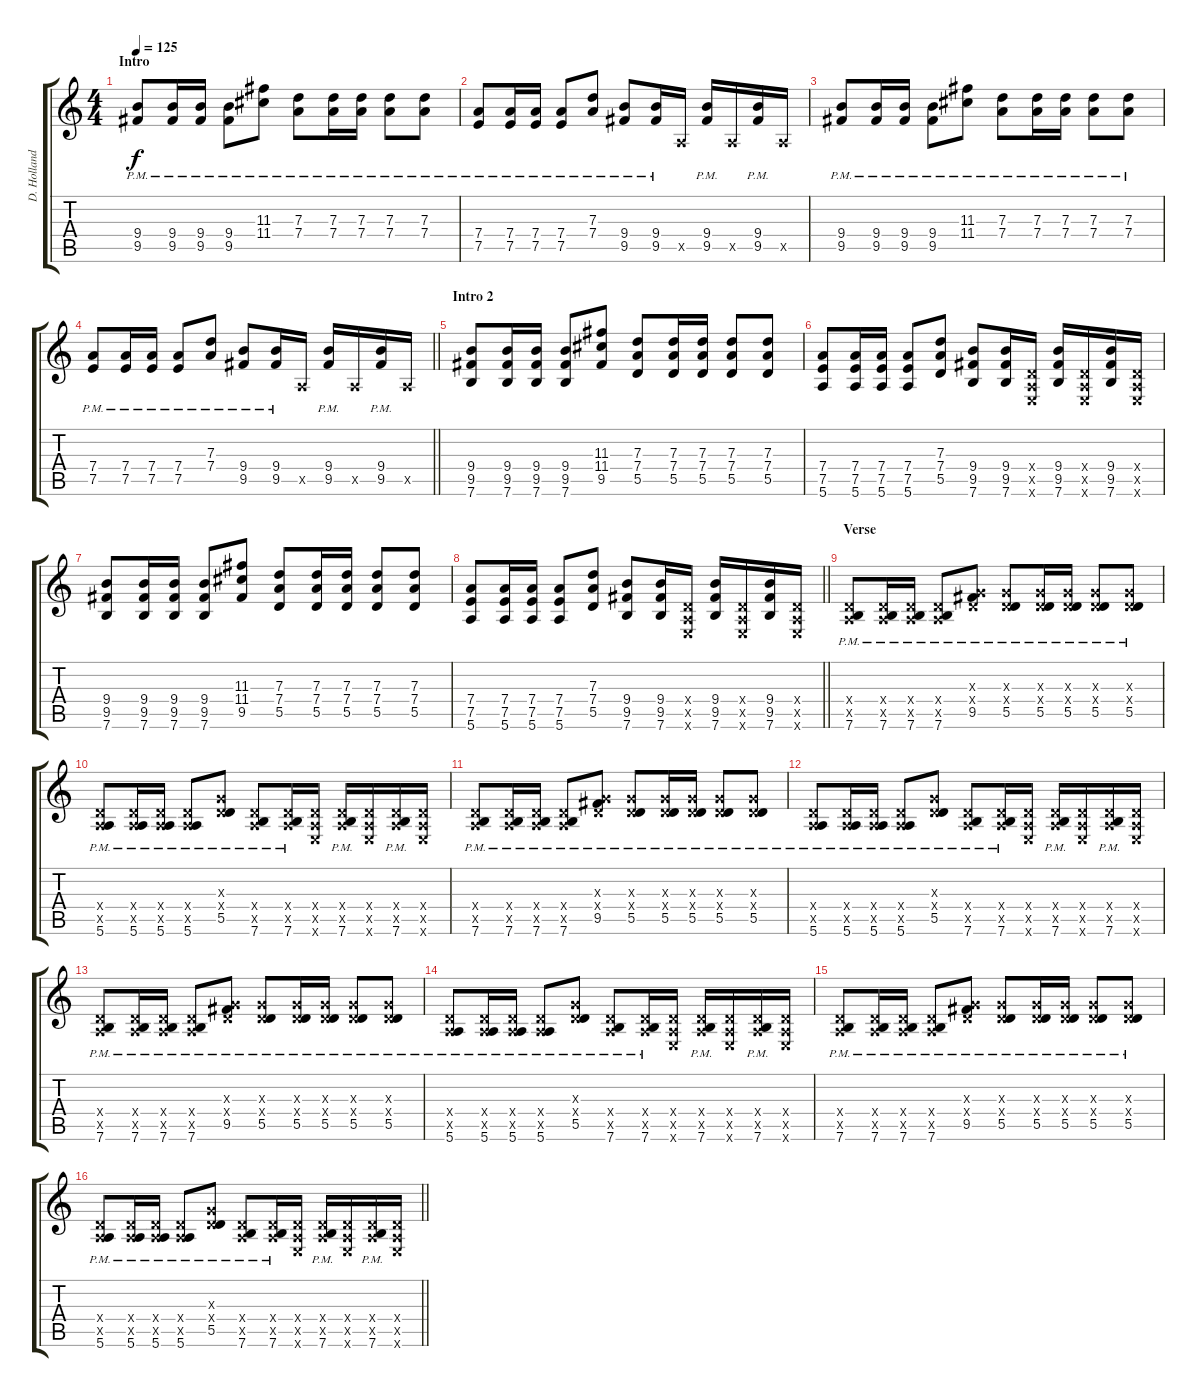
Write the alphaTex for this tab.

\track ("D. Holland" "D. Holland") {instrument distortionguitar}
\staff {score tabs}
\tuning (E4 B3 G3 D3 A2 E2) {hide}
\ts (4 4)
\section ("" "Intro")
\tempo 125
\clef g2
\ks c
(9.4{pm} 9.5{pm}).8{dy f instrument electricguitarclean} (9.4{pm} 9.5{pm}).16 (9.4{pm} 9.5{pm}).16 (9.4{pm} 9.5{pm}).8 (11.3{pm} 11.4{pm}).8 (7.3{pm} 7.4{pm}).8 (7.3{pm} 7.4{pm}).16 (7.3{pm} 7.4{pm}).16 (7.3{pm} 7.4{pm}).8 (7.3{pm} 7.4{pm}).8 |
(7.4{pm} 7.5{pm}).8 (7.4{pm} 7.5{pm}).16 (7.4{pm} 7.5{pm}).16 (7.4{pm} 7.5{pm}).8 (7.3{pm} 7.4{pm}).8 (9.4{pm} 9.5{pm}).8 (9.4{pm} 9.5{pm}).16 0.5{x}.16 (9.4{pm} 9.5{pm}).16 0.5{x}.16 (9.4{pm} 9.5{pm}).16 0.5{x}.16 |
(9.4{pm} 9.5{pm}).8 (9.4{pm} 9.5{pm}).16 (9.4{pm} 9.5{pm}).16 (9.4{pm} 9.5{pm}).8 (11.3{pm} 11.4{pm}).8 (7.3{pm} 7.4{pm}).8 (7.3{pm} 7.4{pm}).16 (7.3{pm} 7.4{pm}).16 (7.3{pm} 7.4{pm}).8 (7.3{pm} 7.4{pm}).8 |
\barLineRight lightlight
(7.4{pm} 7.5{pm}).8 (7.4{pm} 7.5{pm}).16 (7.4{pm} 7.5{pm}).16 (7.4{pm} 7.5{pm}).8 (7.3{pm} 7.4{pm}).8 (9.4{pm} 9.5{pm}).8 (9.4{pm} 9.5{pm}).16 0.5{x}.16 (9.4{pm} 9.5{pm}).16 0.5{x}.16 (9.4{pm} 9.5{pm}).16 0.5{x}.16 |
\section ("" "Intro 2 ")
(9.4 9.5 7.6).8{instrument distortionguitar} (9.4 9.5 7.6).16 (9.4 9.5 7.6).16 (9.4 9.5 7.6).8 (11.3 11.4 9.5).8 (7.3 7.4 5.5).8 (7.3 7.4 5.5).16 (7.3 7.4 5.5).16 (7.3 7.4 5.5).8 (7.3 7.4 5.5).8 |
(7.4 7.5 5.6).8 (7.4 7.5 5.6).16 (7.4 7.5 5.6).16 (7.4 7.5 5.6).8 (7.3 7.4 5.5).8 (9.4 9.5 7.6).8 (9.4 9.5 7.6).16 (0.4{x} 0.5{x} 0.6{x}).16 (9.4 9.5 7.6).16 (0.4{x} 0.5{x} 0.6{x}).16 (9.4 9.5 7.6).16 (0.4{x} 0.5{x} 0.6{x}).16 |
(9.4 9.5 7.6).8 (9.4 9.5 7.6).16 (9.4 9.5 7.6).16 (9.4 9.5 7.6).8 (11.3 11.4 9.5).8 (7.3 7.4 5.5).8 (7.3 7.4 5.5).16 (7.3 7.4 5.5).16 (7.3 7.4 5.5).8 (7.3 7.4 5.5).8 |
\barLineRight lightlight
(7.4 7.5 5.6).8 (7.4 7.5 5.6).16 (7.4 7.5 5.6).16 (7.4 7.5 5.6).8 (7.3 7.4 5.5).8 (9.4 9.5 7.6).8 (9.4 9.5 7.6).16 (0.4{x} 0.5{x} 0.6{x}).16 (9.4 9.5 7.6).16 (0.4{x} 0.5{x} 0.6{x}).16 (9.4 9.5 7.6).16 (0.4{x} 0.5{x} 0.6{x}).16 |
\section ("" "Verse")
(0.4{x} 0.5{x} 7.6{pm}).8 (0.4{x} 0.5{x} 7.6{pm}).16 (0.4{x} 0.5{x} 7.6{pm}).16 (0.4{x} 0.5{x} 7.6{pm}).8 (0.3{x} 0.4{x} 9.5{pm}).8 (0.3{x} 0.4{x} 5.5{pm}).8 (0.3{x} 0.4{x} 5.5{pm}).16 (0.3{x} 0.4{x} 5.5{pm}).16 (0.3{x} 0.4{x} 5.5{pm}).8 (0.3{x} 0.4{x} 5.5{pm}).8 |
(0.4{x} 0.5{x} 5.6{pm}).8 (0.4{x} 0.5{x} 5.6{pm}).16 (0.4{x} 0.5{x} 5.6{pm}).16 (0.4{x} 0.5{x} 5.6{pm}).8 (0.3{x} 0.4{x} 5.5{pm}).8 (0.4{x} 0.5{x} 7.6{pm}).8 (0.4{x} 0.5{x} 7.6{pm}).16 (0.4{x} 0.5{x} 0.6{x}).16 (0.4{x} 0.5{x} 7.6{pm}).16 (0.4{x} 0.5{x} 0.6{x}).16 (0.4{x} 0.5{x} 7.6{pm}).16 (0.4{x} 0.5{x} 0.6{x}).16 |
(0.4{x} 0.5{x} 7.6{pm}).8 (0.4{x} 0.5{x} 7.6{pm}).16 (0.4{x} 0.5{x} 7.6{pm}).16 (0.4{x} 0.5{x} 7.6{pm}).8 (0.3{x} 0.4{x} 9.5{pm}).8 (0.3{x} 0.4{x} 5.5{pm}).8 (0.3{x} 0.4{x} 5.5{pm}).16 (0.3{x} 0.4{x} 5.5{pm}).16 (0.3{x} 0.4{x} 5.5{pm}).8 (0.3{x} 0.4{x} 5.5{pm}).8 |
(0.4{x} 0.5{x} 5.6{pm}).8 (0.4{x} 0.5{x} 5.6{pm}).16 (0.4{x} 0.5{x} 5.6{pm}).16 (0.4{x} 0.5{x} 5.6{pm}).8 (0.3{x} 0.4{x} 5.5{pm}).8 (0.4{x} 0.5{x} 7.6{pm}).8 (0.4{x} 0.5{x} 7.6{pm}).16 (0.4{x} 0.5{x} 0.6{x}).16 (0.4{x} 0.5{x} 7.6{pm}).16 (0.4{x} 0.5{x} 0.6{x}).16 (0.4{x} 0.5{x} 7.6{pm}).16 (0.4{x} 0.5{x} 0.6{x}).16 |
(0.4{x} 0.5{x} 7.6{pm}).8 (0.4{x} 0.5{x} 7.6{pm}).16 (0.4{x} 0.5{x} 7.6{pm}).16 (0.4{x} 0.5{x} 7.6{pm}).8 (0.3{x} 0.4{x} 9.5{pm}).8 (0.3{x} 0.4{x} 5.5{pm}).8 (0.3{x} 0.4{x} 5.5{pm}).16 (0.3{x} 0.4{x} 5.5{pm}).16 (0.3{x} 0.4{x} 5.5{pm}).8 (0.3{x} 0.4{x} 5.5{pm}).8 |
(0.4{x} 0.5{x} 5.6{pm}).8 (0.4{x} 0.5{x} 5.6{pm}).16 (0.4{x} 0.5{x} 5.6{pm}).16 (0.4{x} 0.5{x} 5.6{pm}).8 (0.3{x} 0.4{x} 5.5{pm}).8 (0.4{x} 0.5{x} 7.6{pm}).8 (0.4{x} 0.5{x} 7.6{pm}).16 (0.4{x} 0.5{x} 0.6{x}).16 (0.4{x} 0.5{x} 7.6{pm}).16 (0.4{x} 0.5{x} 0.6{x}).16 (0.4{x} 0.5{x} 7.6{pm}).16 (0.4{x} 0.5{x} 0.6{x}).16 |
(0.4{x} 0.5{x} 7.6{pm}).8 (0.4{x} 0.5{x} 7.6{pm}).16 (0.4{x} 0.5{x} 7.6{pm}).16 (0.4{x} 0.5{x} 7.6{pm}).8 (0.3{x} 0.4{x} 9.5{pm}).8 (0.3{x} 0.4{x} 5.5{pm}).8 (0.3{x} 0.4{x} 5.5{pm}).16 (0.3{x} 0.4{x} 5.5{pm}).16 (0.3{x} 0.4{x} 5.5{pm}).8 (0.3{x} 0.4{x} 5.5{pm}).8 |
\barLineRight lightlight
(0.4{x} 0.5{x} 5.6{pm}).8 (0.4{x} 0.5{x} 5.6{pm}).16 (0.4{x} 0.5{x} 5.6{pm}).16 (0.4{x} 0.5{x} 5.6{pm}).8 (0.3{x} 0.4{x} 5.5{pm}).8 (0.4{x} 0.5{x} 7.6{pm}).8 (0.4{x} 0.5{x} 7.6{pm}).16 (0.4{x} 0.5{x} 0.6{x}).16 (0.4{x} 0.5{x} 7.6{pm}).16 (0.4{x} 0.5{x} 0.6{x}).16 (0.4{x} 0.5{x} 7.6{pm}).16 (0.4{x} 0.5{x} 0.6{x}).16
